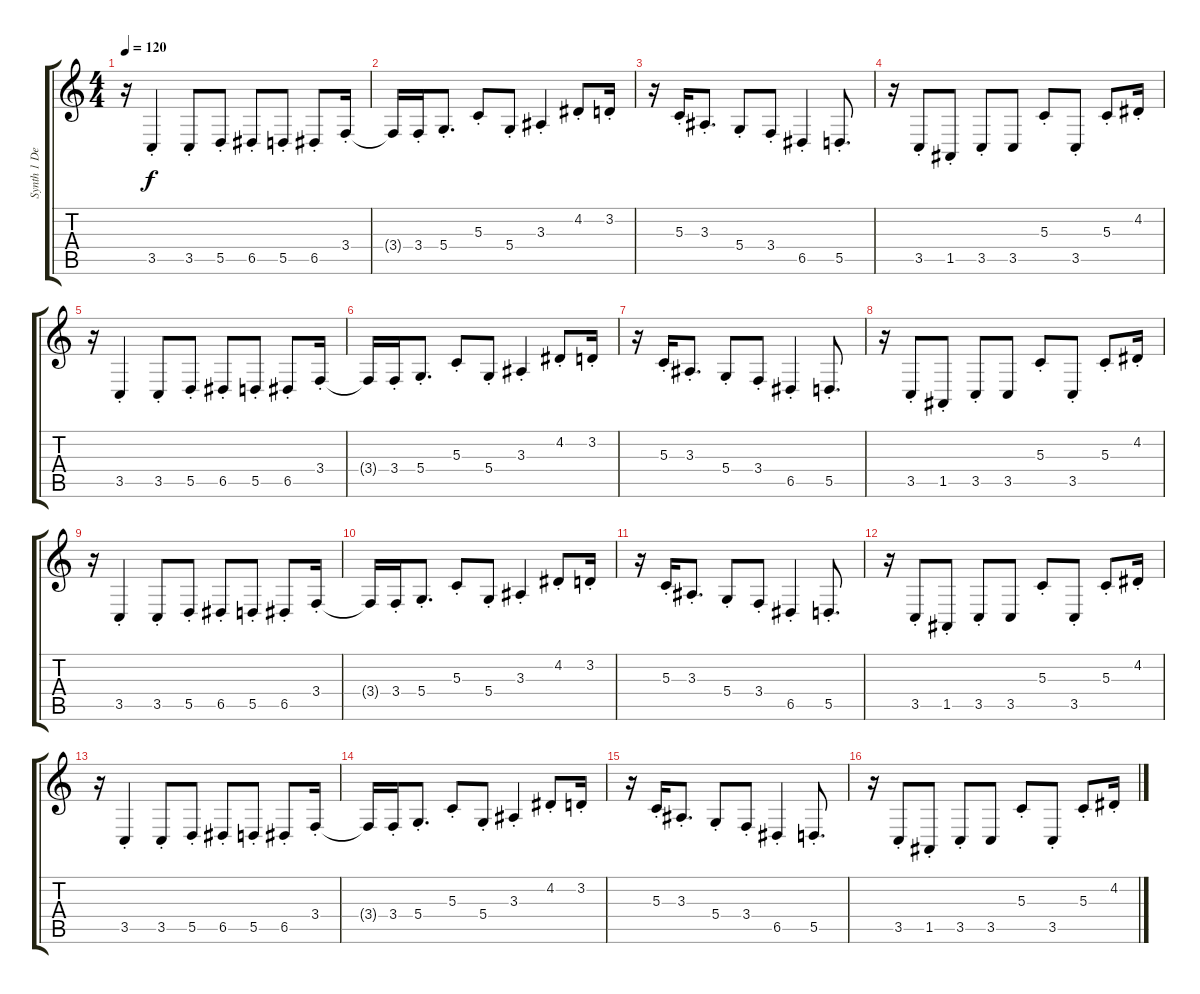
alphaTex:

\track ("Synth 1 Delay 2" "Synth 1 De") {instrument lead2sawtooth}
\staff {score tabs}
\tuning (E4 B3 G3 D3 A2 E2) {hide}
\ts (4 4)
\tempo 120
\clef g2
\ks c
r.16{dy f} 3.5{st}.4 3.5{st}.8 5.5{st}.8 6.5{st}.8 5.5{st}.8 6.5{st}.8 3.4{st}.16 |
3.4{t}.16 3.4{st}.16 5.4{st}.8{d} 5.3{st}.8 5.4{st}.8 3.3{st}.4 4.2{st}.8 3.2{st}.16 |
r.16 5.3{st}.16 3.3{st}.8{d} 5.4{st}.8 3.4{st}.8 6.5{st}.4 5.5{st}.8{d} |
r.16 3.5{st}.8 1.5{st}.8 3.5{st}.8 3.5.8 5.3{st}.8 3.5{st}.8 5.3{st}.8 4.2{st}.16 |
r.16 3.5{st}.4 3.5{st}.8 5.5{st}.8 6.5{st}.8 5.5{st}.8 6.5{st}.8 3.4{st}.16 |
3.4{t}.16 3.4{st}.16 5.4{st}.8{d} 5.3{st}.8 5.4{st}.8 3.3{st}.4 4.2{st}.8 3.2{st}.16 |
r.16 5.3{st}.16 3.3{st}.8{d} 5.4{st}.8 3.4{st}.8 6.5{st}.4 5.5{st}.8{d} |
r.16 3.5{st}.8 1.5{st}.8 3.5{st}.8 3.5.8 5.3{st}.8 3.5{st}.8 5.3{st}.8 4.2{st}.16 |
r.16 3.5{st}.4 3.5{st}.8 5.5{st}.8 6.5{st}.8 5.5{st}.8 6.5{st}.8 3.4{st}.16 |
3.4{t}.16 3.4{st}.16 5.4{st}.8{d} 5.3{st}.8 5.4{st}.8 3.3{st}.4 4.2{st}.8 3.2{st}.16 |
r.16 5.3{st}.16 3.3{st}.8{d} 5.4{st}.8 3.4{st}.8 6.5{st}.4 5.5{st}.8{d} |
r.16 3.5{st}.8 1.5{st}.8 3.5{st}.8 3.5.8 5.3{st}.8 3.5{st}.8 5.3{st}.8 4.2{st}.16 |
r.16 3.5{st}.4 3.5{st}.8 5.5{st}.8 6.5{st}.8 5.5{st}.8 6.5{st}.8 3.4{st}.16 |
3.4{t}.16 3.4{st}.16 5.4{st}.8{d} 5.3{st}.8 5.4{st}.8 3.3{st}.4 4.2{st}.8 3.2{st}.16 |
r.16 5.3{st}.16 3.3{st}.8{d} 5.4{st}.8 3.4{st}.8 6.5{st}.4 5.5{st}.8{d} |
r.16 3.5{st}.8 1.5{st}.8 3.5{st}.8 3.5.8 5.3{st}.8 3.5{st}.8 5.3{st}.8 4.2{st}.16
